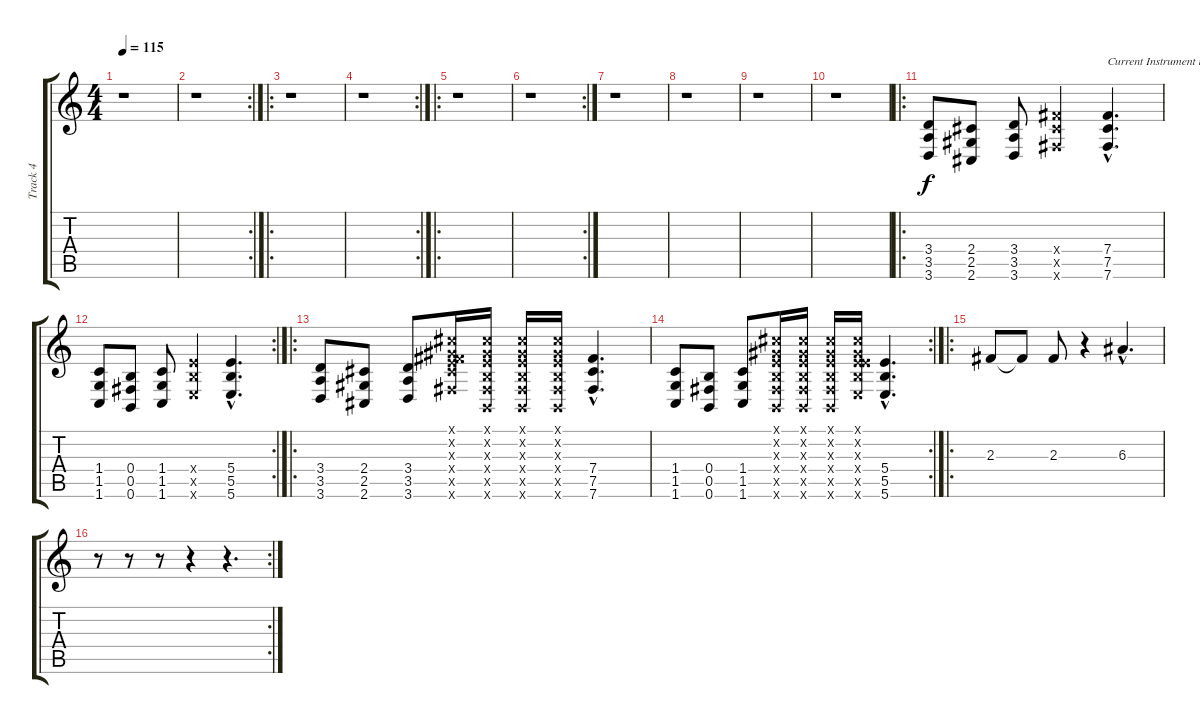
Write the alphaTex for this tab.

\track ("Track 4" "Track 4") {instrument distortionguitar}
\staff {score tabs}
\tuning (Db4 Ab3 E3 B2 Gb2 B1) {hide}
\ts (4 4)
\tempo 115
\clef g2
\ks c
r.1{dy f instrument distortionguitar} |
\rc 2
r.1 |
\ro
r.1 |
\rc 2
r.1 |
\ro
r.1 |
\rc 2
r.1 |
r.1 |
r.1 |
r.1 |
r.1 |
\ro
(3.4 3.5 3.6).8{instrument lead1square} (2.4 2.5 2.6).8 (3.4 3.5 3.6).8 (7.4{x} 7.5{x} 7.6{x}).4 (7.4{hac} 7.5{hac} 7.6{hac}).4{d txt "Current Instrument is Lead 1 (square)"} |
\rc 2
(1.4 1.5 1.6).8 (0.4 0.5 0.6).8 (1.4 1.5 1.6).8 (5.4{x} 5.5{x} 5.6{x}).4 (5.4{hac} 5.5{hac} 5.6{hac}).4{d} |
\ro
(3.4 3.5 3.6).8{instrument distortionguitar} (2.4 2.5 2.6).8 (3.4 3.5 3.6).8 (0.1{x} 0.2{x} 0.3{x} 7.4{x} 7.5{x} 7.6{x}).16 (0.1{x} 0.2{x} 0.3{x} 0.4{x} 0.5{x} 0.6{x}).16{balance 4} (0.1{x} 0.2{x} 0.3{x} 0.4{x} 0.5{x} 0.6{x}).16{balance 6} (0.1{x} 0.2{x} 0.3{x} 0.4{x} 0.5{x} 0.6{x}).16{balance 8} (7.4{hac} 7.5{hac} 7.6{hac}).4{d balance 2} |
\rc 2
(1.4 1.5 1.6).8 (0.4 0.5 0.6).8 (1.4 1.5 1.6).8 (0.1{x} 0.2{x} 0.3{x} 0.4{x} 0.5{x} 0.6{x}).16 (0.1{x} 0.2{x} 0.3{x} 0.4{x} 0.5{x} 0.6{x}).16{balance 4} (0.1{x} 0.2{x} 0.3{x} 0.4{x} 0.5{x} 0.6{x}).16{balance 6} (0.1{x} 0.2{x} 0.3{x} 5.4{x} 5.5{x} 5.6{x}).16{balance 8} (5.4{hac} 5.5{hac} 5.6{hac}).4{d balance 2} |
\ro
2.3.8 2.3{t}.8 2.3.8 r.4 6.3{hac}.4{d} |
\rc 2
r.8 r.8 r.8 r.4 r.4{d}
